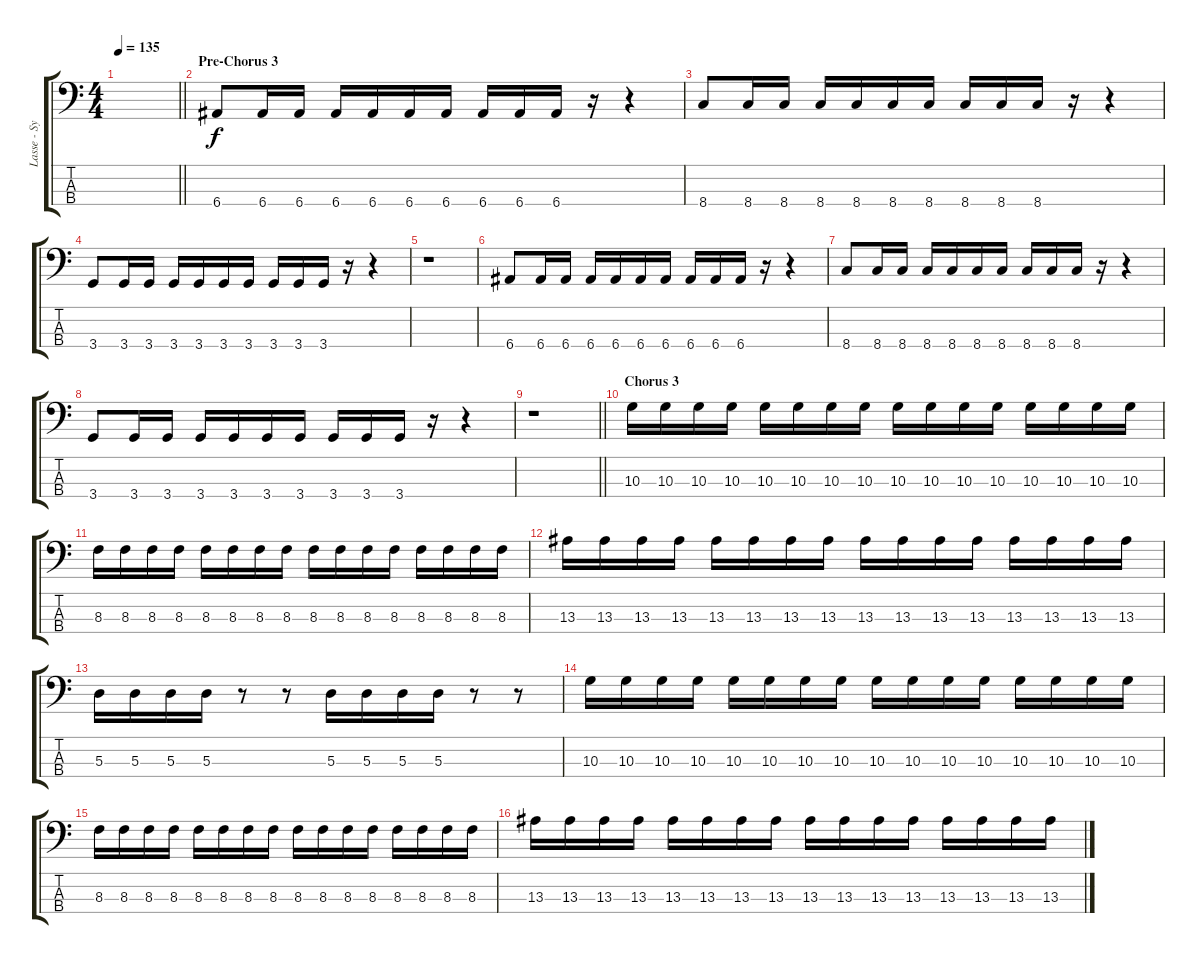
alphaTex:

\track ("Lasse - Synth Bass" "Lasse - Sy") {instrument synthbass1}
\staff {score tabs}
\tuning (G2 D2 A1 E1) {hide}
\ts (4 4)
\tempo 135
\clef f4
\barLineRight lightlight
\ks c
|
\section ("" "Pre-Chorus 3")
6.4.8 6.4.16 6.4.16 6.4.16 6.4.16 6.4.16 6.4.16 6.4.16 6.4.16 6.4.16 r.16 r.4 |
8.4.8 8.4.16 8.4.16 8.4.16 8.4.16 8.4.16 8.4.16 8.4.16 8.4.16 8.4.16 r.16 r.4 |
3.4.8 3.4.16 3.4.16 3.4.16 3.4.16 3.4.16 3.4.16 3.4.16 3.4.16 3.4.16 r.16 r.4 |
r.1 |
6.4.8 6.4.16 6.4.16 6.4.16 6.4.16 6.4.16 6.4.16 6.4.16 6.4.16 6.4.16 r.16 r.4 |
8.4.8 8.4.16 8.4.16 8.4.16 8.4.16 8.4.16 8.4.16 8.4.16 8.4.16 8.4.16 r.16 r.4 |
3.4.8 3.4.16 3.4.16 3.4.16 3.4.16 3.4.16 3.4.16 3.4.16 3.4.16 3.4.16 r.16 r.4 |
\barLineRight lightlight
r.1 |
\section ("" "Chorus 3")
10.3.16 10.3.16 10.3.16 10.3.16 10.3.16 10.3.16 10.3.16 10.3.16 10.3.16 10.3.16 10.3.16 10.3.16 10.3.16 10.3.16 10.3.16 10.3.16 |
8.3.16 8.3.16 8.3.16 8.3.16 8.3.16 8.3.16 8.3.16 8.3.16 8.3.16 8.3.16 8.3.16 8.3.16 8.3.16 8.3.16 8.3.16 8.3.16 |
13.3.16 13.3.16 13.3.16 13.3.16 13.3.16 13.3.16 13.3.16 13.3.16 13.3.16 13.3.16 13.3.16 13.3.16 13.3.16 13.3.16 13.3.16 13.3.16 |
5.3.16 5.3.16 5.3.16 5.3.16 r.8 r.8 5.3.16 5.3.16 5.3.16 5.3.16 r.8 r.8 |
10.3.16 10.3.16 10.3.16 10.3.16 10.3.16 10.3.16 10.3.16 10.3.16 10.3.16 10.3.16 10.3.16 10.3.16 10.3.16 10.3.16 10.3.16 10.3.16 |
8.3.16 8.3.16 8.3.16 8.3.16 8.3.16 8.3.16 8.3.16 8.3.16 8.3.16 8.3.16 8.3.16 8.3.16 8.3.16 8.3.16 8.3.16 8.3.16 |
13.3.16 13.3.16 13.3.16 13.3.16 13.3.16 13.3.16 13.3.16 13.3.16 13.3.16 13.3.16 13.3.16 13.3.16 13.3.16 13.3.16 13.3.16 13.3.16
